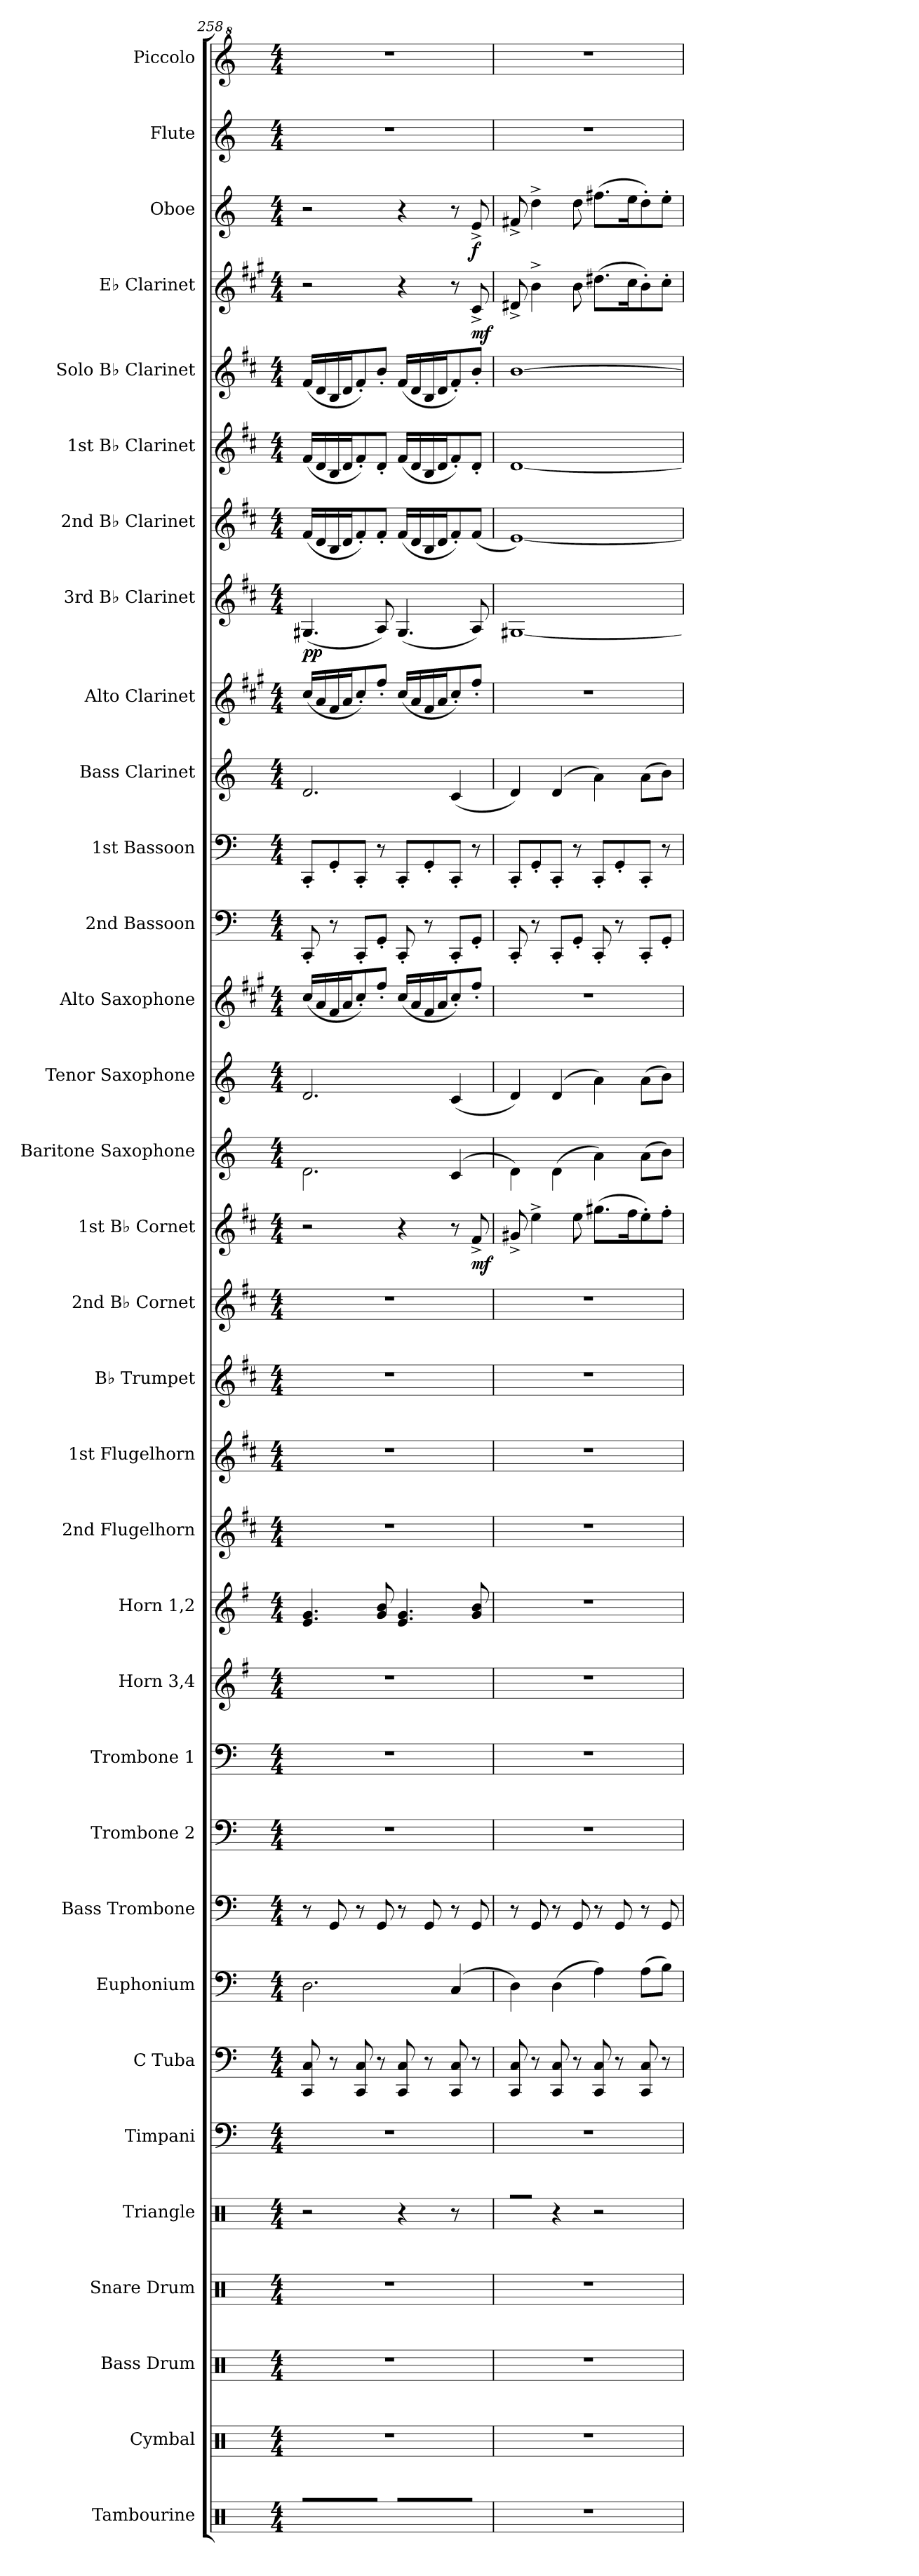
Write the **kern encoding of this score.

**kern	**kern	**kern	**kern	**kern	**kern	**kern	**kern	**kern	**kern	**kern	**kern	**kern	**kern	**kern	**kern	**kern	**kern	**dynam	**kern	**kern	**kern	**kern	**kern	**kern	**kern	**kern	**dynam	**kern	**kern	**kern	**kern	**dynam	**kern	**dynam	**kern	**kern
*part33	*part32	*part31	*part30	*part29	*part28	*part27	*part26	*part25	*part24	*part23	*part22	*part21	*part20	*part19	*part18	*part17	*part16	*part16	*part15	*part14	*part13	*part12	*part11	*part10	*part9	*part8	*part8	*part7	*part6	*part5	*part4	*part4	*part3	*part3	*part2	*part1
*staff33	*staff32	*staff31	*staff30	*staff29	*staff28	*staff27	*staff26	*staff25	*staff24	*staff23	*staff22	*staff21	*staff20	*staff19	*staff18	*staff17	*staff16	*staff16	*staff15	*staff14	*staff13	*staff12	*staff11	*staff10	*staff9	*staff8	*staff8	*staff7	*staff6	*staff5	*staff4	*staff4	*staff3	*staff3	*staff2	*staff1
*I"Tambourine	*I"Cymbal	*I"Bass Drum	*I"Snare Drum	*I"Triangle	*I"Timpani	*I"C Tuba	*I"Euphonium	*I"Bass Trombone	*I"Trombone 2	*I"Trombone 1	*I"Horn 3,4	*I"Horn 1,2	*I"2nd Flugelhorn	*I"1st Flugelhorn	*I"B♭ Trumpet	*I"2nd B♭ Cornet	*I"1st B♭ Cornet	*	*I"Baritone Saxophone	*I"Tenor Saxophone	*I"Alto Saxophone	*I"2nd Bassoon	*I"1st Bassoon	*I"Bass Clarinet	*I"Alto Clarinet	*I"3rd B♭ Clarinet	*	*I"2nd B♭ Clarinet	*I"1st B♭ Clarinet	*I"Solo B♭ Clarinet	*I"E♭ Clarinet	*	*I"Oboe	*	*I"Flute	*I"Piccolo
*I'Tamb.	*I'Cym.	*I'B. Dr.	*I'Sn. Dr.	*I'Trgl.	*I'Timp.	*I'C Tu.	*I'Eu.	*I'B. Trb.	*I'Trb. 2	*I'Trb. 1	*I'Hn. 3,4	*I'Hn. 1,2	*I'2nd Flghn.	*I'1st Flghn.	*I'B♭ Tpt.	*I'2nd B♭ Cnt.	*I'1st B♭ Cnt.	*	*I'Bar. Sax.	*I'T. Sax.	*I'A. Sax.	*I'2nd Bsn.	*I'1st Bsn.	*I'B. Cl.	*I'A. Cl.	*I'3rd B♭ Cl.	*	*I'2nd B♭ Cl.	*I'1st B♭ Cl.	*I'Solo B♭ Cl.	*I'E♭ Cl.	*	*I'Ob.	*	*I'Fl.	*I'Picc.
*clefX	*clefX	*clefX	*clefX	*clefX	*clefF4	*clefF4	*clefF4	*clefF4	*clefF4	*clefF4	*clefG2	*clefG2	*clefG2	*clefG2	*clefG2	*clefG2	*clefG2	*	*clefG2	*clefG2	*clefG2	*clefF4	*clefF4	*clefG2	*clefG2	*clefG2	*	*clefG2	*clefG2	*clefG2	*clefG2	*	*clefG2	*	*clefG2	*clefG^2
*	*	*	*	*	*	*	*	*	*	*	*ITrd4c7	*ITrd4c7	*ITrd1c2	*ITrd1c2	*ITrd1c2	*ITrd1c2	*ITrd1c2	*	*ITrd12c21	*ITrd8c14	*ITrd5c9	*	*	*ITrd8c14	*ITrd5c9	*ITrd1c2	*	*ITrd1c2	*ITrd1c2	*ITrd1c2	*ITrd-2c-3	*	*	*	*	*ITrd-7c-12
*k[]	*k[]	*k[]	*k[]	*k[]	*k[]	*k[]	*k[]	*k[]	*k[]	*k[]	*k[]	*k[]	*k[]	*k[]	*k[]	*k[]	*k[]	*	*k[]	*k[]	*k[]	*k[]	*k[]	*k[]	*k[]	*k[]	*	*k[]	*k[]	*k[]	*k[]	*	*k[]	*	*k[]	*k[]
*C:	*C:	*C:	*C:	*C:	*C:	*C:	*C:	*C:	*C:	*C:	*C:	*C:	*C:	*C:	*C:	*C:	*C:	*	*C:	*C:	*C:	*C:	*C:	*C:	*C:	*C:	*	*C:	*C:	*C:	*C:	*	*C:	*	*C:	*C:
*M4/4	*M4/4	*M4/4	*M4/4	*M4/4	*M4/4	*M4/4	*M4/4	*M4/4	*M4/4	*M4/4	*M4/4	*M4/4	*M4/4	*M4/4	*M4/4	*M4/4	*M4/4	*	*M4/4	*M4/4	*M4/4	*M4/4	*M4/4	*M4/4	*M4/4	*M4/4	*	*M4/4	*M4/4	*M4/4	*M4/4	*	*M4/4	*	*M4/4	*M4/4
=258	=258	=258	=258	=258	=258	=258	=258	=258	=258	=258	=258	=258	=258	=258	=258	=258	=258	=258	=258	=258	=258	=258	=258	=258	=258	=258	=258	=258	=258	=258	=258	=258	=258	=258	=258	=258
!	!	!	!	!	!	!	!	!	!	!	!	!	!	!	!	!	!	!	!	!	!	!	!	!	!	!	!LO:DY:b	!	!	!	!	!	!	!	!	!
16R\LL	1r	1r	1r	2r	1r	8CC/ 8C/	2.D\	8r	1r	1r	1r	4.A/ 4.c/	1r	1r	1r	1r	2r	.	2.D\	2.D/	(16e/LL	8CC'/	8CC'/L	2.D/	(16e/LL	(4.F#X/	pp	(16e/LL	(16e/LL	(16e/LL	2r	.	2r	.	1r	1r
16R\	.	.	.	.	.	.	.	.	.	.	.	.	.	.	.	.	.	.	.	.	16c/	.	.	.	16c/	.	.	16c/	16c/	16c/	.	.	.	.	.	.
16R\	.	.	.	.	.	8r	.	8GG/	.	.	.	.	.	.	.	.	.	.	.	.	16A/	8r	8GG'/	.	16A/	.	.	16A/	16A/	16A/	.	.	.	.	.	.
16R\J	.	.	.	.	.	.	.	.	.	.	.	.	.	.	.	.	.	.	.	.	16c/J	.	.	.	16c/J	.	.	16c/J	16c/J	16c/J	.	.	.	.	.	.
8R\	.	.	.	.	.	8CC/ 8C/	.	8r	.	.	.	.	.	.	.	.	.	.	.	.	8e'/)	8CC'/L	8CC'/J	.	8e'/)	.	.	8e'/)	8e'/)	8e'/)	.	.	.	.	.	.
8R\J	.	.	.	.	.	8r	.	8GG/	.	.	.	8c/ 8e/	.	.	.	.	.	.	.	.	8a'/J	8GG'/J	8r	.	8a'/J	8G/)	.	8e'/J	8c'/J	8a'/J	.	.	.	.	.	.
16R\LL	.	.	.	4r	.	8CC/ 8C/	.	8r	.	.	.	4.A/ 4.c/	.	.	.	.	4r	.	.	.	(16e/LL	8CC'/	8CC'/L	.	(16e/LL	(4.F#/	.	(16e/LL	(16e/LL	(16e/LL	4r	.	4r	.	.	.
16R\	.	.	.	.	.	.	.	.	.	.	.	.	.	.	.	.	.	.	.	.	16c/	.	.	.	16c/	.	.	16c/	16c/	16c/	.	.	.	.	.	.
16R\	.	.	.	.	.	8r	.	8GG/	.	.	.	.	.	.	.	.	.	.	.	.	16A/	8r	8GG'/	.	16A/	.	.	16A/	16A/	16A/	.	.	.	.	.	.
16R\J	.	.	.	.	.	.	.	.	.	.	.	.	.	.	.	.	.	.	.	.	16c/J	.	.	.	16c/J	.	.	16c/J	16c/J	16c/J	.	.	.	.	.	.
8R\	.	.	.	8r	.	8CC/ 8C/	(4C/	8r	.	.	.	.	.	.	.	.	8r	.	(4C/	(4C/	8e'/)	8CC'/L	8CC'/J	(4C/	8e'/)	.	.	8e'/)	8e'/)	8e'/)	8r	.	8r	.	.	.
!	!	!	!	!	!	!	!	!	!	!	!	!	!	!	!	!	!	!LO:DY:b	!	!	!	!	!	!	!	!	!	!	!	!	!	!LO:DY:b	!	!LO:DY:b	!	!
8R\J	.	.	.	8R\	.	8r	.	8GG/	.	.	.	8c/ 8e/	.	.	.	.	8e^/	mf	.	.	8a'/J	8GG'/J	8r	.	8a'/J	8G/)	.	(8e/J	8c'/J	8a'/J	8e^/	mf	8e^/	f	.	.
!!LO:PB:g=z
=259	=259	=259	=259	=259	=259	=259	=259	=259	=259	=259	=259	=259	=259	=259	=259	=259	=259	=259	=259	=259	=259	=259	=259	=259	=259	=259	=259	=259	=259	=259	=259	=259	=259	=259	=259	=259
1r	1r	1r	1r	8R\L	1r	8CC/ 8C/	4D\)	8r	1r	1r	1r	1r	1r	1r	1r	1r	8f#X^/	.	4D\)	4D/)	1r	8CC'/	8CC'/L	4D/)	1r	[1F#X	.	[1d)	[1c	[1a	8f#X^/	.	8f#X^/	.	1r	1r
.	.	.	.	8R\J	.	8r	.	8GG/	.	.	.	.	.	.	.	.	4dd^\	.	.	.	.	8r	8GG'/	.	.	.	.	.	.	.	4dd^\	.	4dd^\	.	.	.
.	.	.	.	4r	.	8CC/ 8C/	(4D\	8r	.	.	.	.	.	.	.	.	.	.	(4D\	(4D/	.	8CC'/L	8CC'/J	(4D/	.	.	.	.	.	.	.	.	.	.	.	.
.	.	.	.	.	.	8r	.	8GG/	.	.	.	.	.	.	.	.	8dd\	.	.	.	.	8GG'/J	8r	.	.	.	.	.	.	.	8dd\	.	8dd\	.	.	.
.	.	.	.	2r	.	8CC/ 8C/	4A\)	8r	.	.	.	.	.	.	.	.	(8.ff#X\L	.	4A\)	4A\)	.	8CC'/	8CC'/L	4A\)	.	.	.	.	.	.	(8.ff#X\L	.	(8.ff#X\L	.	.	.
.	.	.	.	.	.	8r	.	8GG/	.	.	.	.	.	.	.	.	.	.	.	.	.	8r	8GG'/	.	.	.	.	.	.	.	.	.	.	.	.	.
.	.	.	.	.	.	.	.	.	.	.	.	.	.	.	.	.	16ee\K	.	.	.	.	.	.	.	.	.	.	.	.	.	16ee\K	.	16ee\K	.	.	.
.	.	.	.	.	.	8CC/ 8C/	(8A\L	8r	.	.	.	.	.	.	.	.	8dd'\)	.	(8A\L	(8A\L	.	8CC'/L	8CC'/J	(8A\L	.	.	.	.	.	.	8dd'\)	.	8dd'\)	.	.	.
.	.	.	.	.	.	8r	8B\J)	8GG/	.	.	.	.	.	.	.	.	8ee'\J	.	8B\J)	8B\J)	.	8GG'/J	8r	8B\J)	.	.	.	.	.	.	8ee'\J	.	8ee'\J	.	.	.
=	=	=	=	=	=	=	=	=	=	=	=	=	=	=	=	=	=	=	=	=	=	=	=	=	=	=	=	=	=	=	=	=	=	=	=	=
*-	*-	*-	*-	*-	*-	*-	*-	*-	*-	*-	*-	*-	*-	*-	*-	*-	*-	*-	*-	*-	*-	*-	*-	*-	*-	*-	*-	*-	*-	*-	*-	*-	*-	*-	*-	*-
